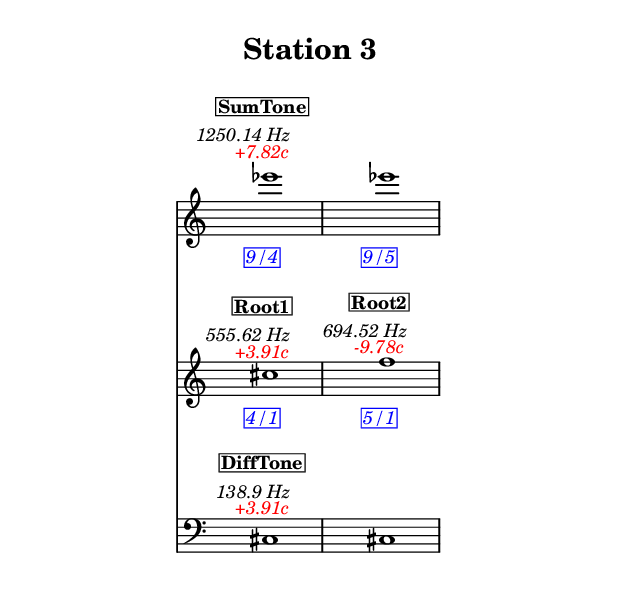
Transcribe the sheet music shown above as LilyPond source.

\version "2.20.0"
\language "english"

#(set-default-paper-size "a6" 'portrait)
#(set-global-staff-size 16)

\header {
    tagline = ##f
    title = \markup {
        \pad-around
            #3
            "Station 3"
        }
}

\layout {
    indent = #25
}

\paper {
    systems-per-page = 1
}

\score {
    \new Score
    <<
        \new Staff
        \with
        {
            \remove Time_signature_engraver
        }
        {
            \clef "treble"
            ef'''1
            - \tweak color #red
            ^ \markup {
                \halign
                    #0
                    \italic
                        {
                            +7.82c
                        }
                }
            ^ \markup {
                \halign
                    #1
                    \italic
                        {
                            1250.14
                            Hz
                        }
                }
            ^ \markup {
                \pad-around
                    #1
                    \box
                        \vcenter
                            \halign
                                #0
                                \bold
                                    {
                                        SumTone
                                    }
                }
            - \tweak color #blue
            _ \markup {
                \pad-around
                    #1
                    \box
                        \halign
                            #0
                            \italic
                                {
                                    9/4
                                }
                }
            \override Score.NonMusicalPaperColumn.padding = #5
            \clef "treble"
            ef'''1
            - \tweak color #blue
            _ \markup {
                \pad-around
                    #1
                    \box
                        \halign
                            #0
                            \italic
                                {
                                    9/5
                                }
                }
        }
        \new Staff
        \with
        {
            \remove Time_signature_engraver
        }
        {
            \clef "treble"
            cs''1
            - \tweak color #red
            ^ \markup {
                \halign
                    #0
                    \italic
                        {
                            +3.91c
                        }
                }
            ^ \markup {
                \halign
                    #1
                    \italic
                        {
                            555.62
                            Hz
                        }
                }
            ^ \markup {
                \pad-around
                    #1
                    \box
                        \vcenter
                            \halign
                                #0
                                \bold
                                    {
                                        Root1
                                    }
                }
            - \tweak color #blue
            _ \markup {
                \pad-around
                    #1
                    \box
                        \halign
                            #0
                            \italic
                                {
                                    4/1
                                }
                }
            \clef "treble"
            f''1
            - \tweak color #red
            ^ \markup {
                \halign
                    #0
                    \italic
                        {
                            -9.78c
                        }
                }
            ^ \markup {
                \halign
                    #1
                    \italic
                        {
                            694.52
                            Hz
                        }
                }
            ^ \markup {
                \pad-around
                    #1
                    \box
                        \vcenter
                            \halign
                                #0
                                \bold
                                    {
                                        Root2
                                    }
                }
            - \tweak color #blue
            _ \markup {
                \pad-around
                    #1
                    \box
                        \halign
                            #0
                            \italic
                                {
                                    5/1
                                }
                }
        }
        \new Staff
        \with
        {
            \remove Time_signature_engraver
        }
        {
            \clef "bass"
            cs1
            - \tweak color #red
            ^ \markup {
                \halign
                    #0
                    \italic
                        {
                            +3.91c
                        }
                }
            ^ \markup {
                \halign
                    #1
                    \italic
                        {
                            138.9
                            Hz
                        }
                }
            ^ \markup {
                \pad-around
                    #1
                    \box
                        \vcenter
                            \halign
                                #0
                                \bold
                                    {
                                        DiffTone
                                    }
                }
            \clef "bass"
            cs1
        }
    >>
}